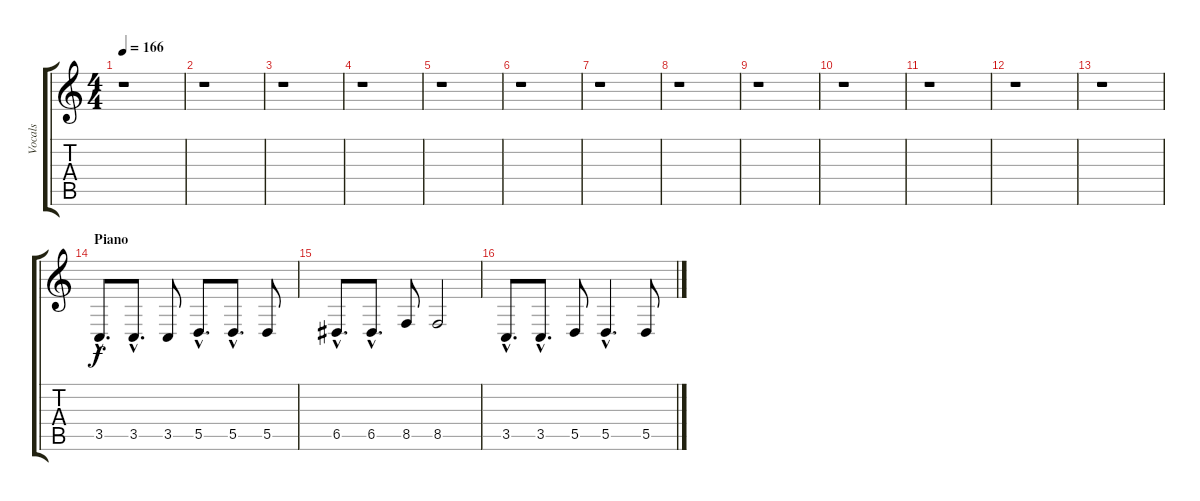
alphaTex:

\track ("Vocals" "Vocals") {instrument lead2sawtooth}
\staff {score tabs}
\tuning (E4 B3 G3 D3 A2 E2) {hide}
\ts (4 4)
\tempo 166
\clef g2
\ks c
r.1{dy f} |
r.1 |
r.1 |
\section ("" "")
r.1 |
r.1 |
r.1 |
r.1 |
r.1 |
r.1 |
\section ("" "")
r.1 |
r.1 |
r.1 |
r.1 |
\section ("" "Piano")
3.5{hac}.8{d volume 14} 3.5{hac}.8{d} 3.5.8 5.5{hac}.8{d} 5.5{hac}.8{d} 5.5.8 |
6.5{hac}.8{d} 6.5{hac}.8{d} 8.5.8 8.5.2 |
3.5{hac}.8{d} 3.5{hac}.8{d} 5.5.8 5.5{hac}.4{d} 5.5.8
